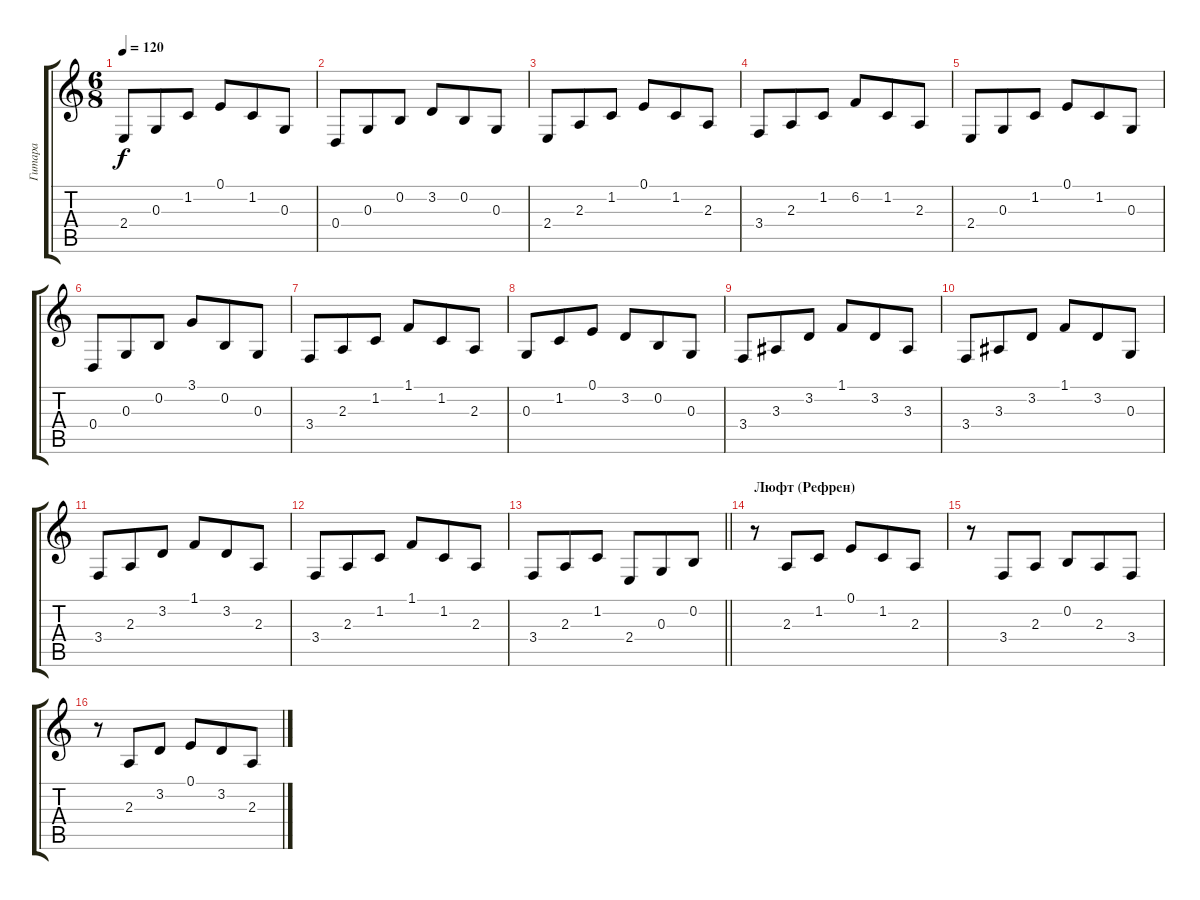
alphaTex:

\track ("Гитара" "Гитара") {instrument orchestralharp}
\staff {score tabs}
\tuning (E4 B3 G3 D3 A2 E2) {hide}
\ts (6 8)
\tempo 120
\clef g2
\ks c
2.4.8{dy f} 0.3.8 1.2.8 0.1.8 1.2.8 0.3.8 |
0.4.8 0.3.8 0.2.8 3.2.8 0.2.8 0.3.8 |
2.4.8 2.3.8 1.2.8 0.1.8 1.2.8 2.3.8 |
3.4.8 2.3.8 1.2.8 6.2.8 1.2.8 2.3.8 |
2.4.8 0.3.8 1.2.8 0.1.8 1.2.8 0.3.8 |
0.4.8 0.3.8 0.2.8 3.1.8 0.2.8 0.3.8 |
3.4.8 2.3.8 1.2.8 1.1.8 1.2.8 2.3.8 |
0.3.8 1.2.8 0.1.8 3.2.8 0.2.8 0.3.8 |
3.4.8 3.3.8 3.2.8 1.1.8 3.2.8 3.3.8 |
3.4.8 3.3.8 3.2.8 1.1.8 3.2.8 0.3.8 |
3.4.8 2.3.8 3.2.8 1.1.8 3.2.8 2.3.8 |
3.4.8 2.3.8 1.2.8 1.1.8 1.2.8 2.3.8 |
\barLineRight lightlight
3.4.8 2.3.8 1.2.8 2.4.8 0.3.8 0.2.8 |
\section ("" " Люфт (Рефрен)")
r.8 2.3.8 1.2.8 0.1.8 1.2.8 2.3.8 |
r.8 3.4.8 2.3.8 0.2.8 2.3.8 3.4.8 |
r.8 2.3.8 3.2.8 0.1.8 3.2.8 2.3.8
